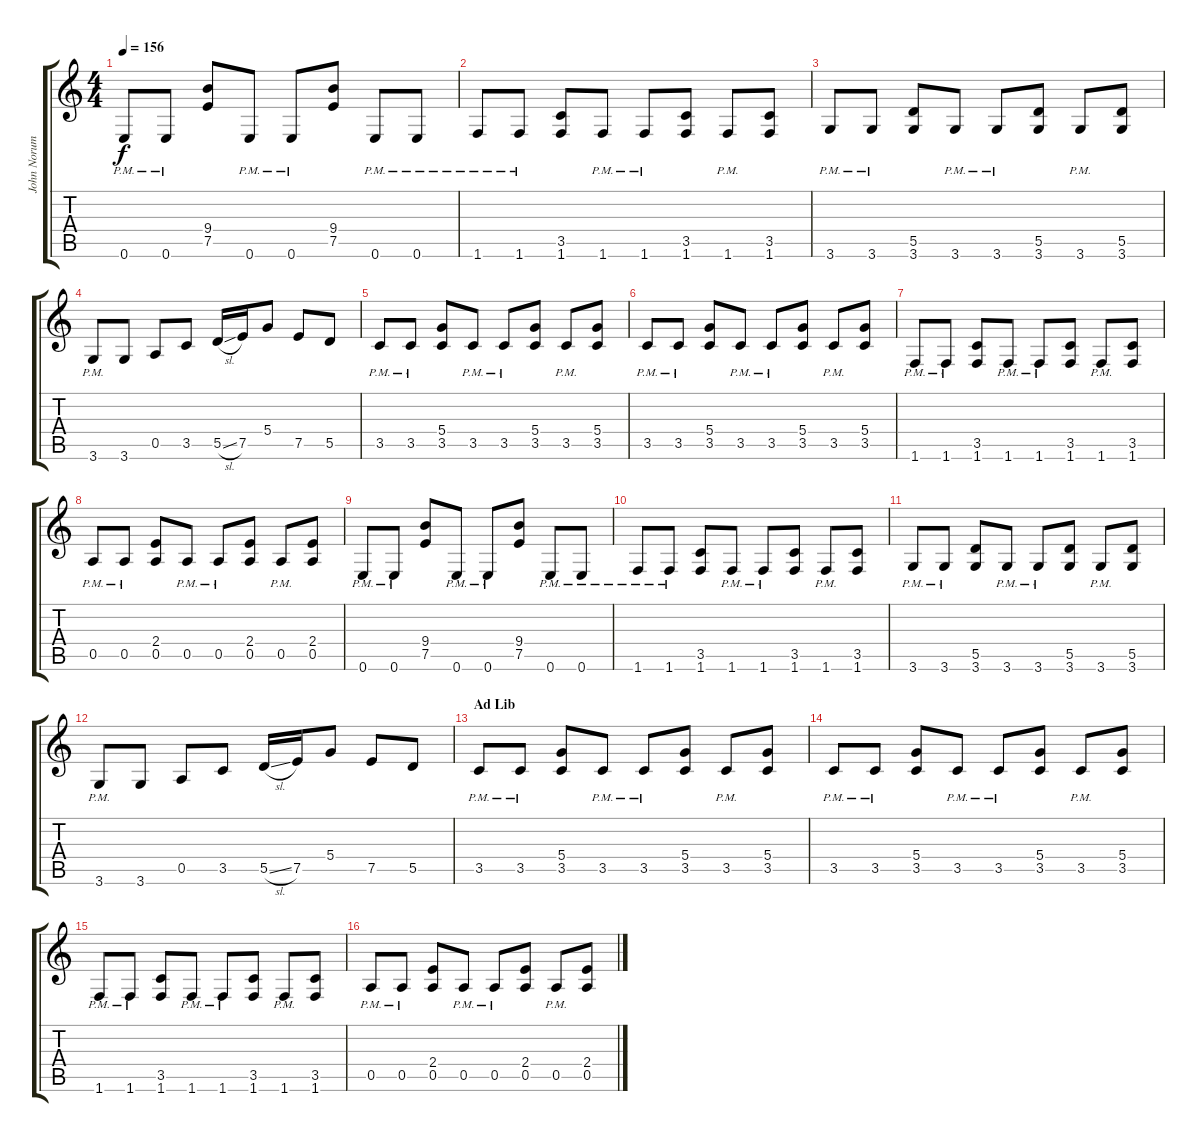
\track ("John Norum" "John Norum") {instrument distortionguitar}
\staff {score tabs}
\tuning (E4 B3 G3 D3 A2 E2) {hide}
\ts (4 4)
\tempo 156
\clef g2
\ks c
0.6{pm}.8{dy f} 0.6{pm}.8 (9.4 7.5).8 0.6{pm}.8 0.6{pm}.8 (9.4 7.5).8 0.6{pm}.8 0.6{pm}.8 |
1.6{pm}.8 1.6{pm}.8 (3.5 1.6).8 1.6{pm}.8 1.6{pm}.8 (3.5 1.6).8 1.6{pm}.8 (3.5 1.6).8 |
3.6{pm}.8 3.6{pm}.8 (5.5 3.6).8 3.6{pm}.8 3.6{pm}.8 (5.5 3.6).8 3.6{pm}.8 (5.5 3.6).8 |
3.6{pm}.8 3.6.8 0.5.8 3.5.8 5.5{sl}.16 7.5.16 5.4.8 7.5.8 5.5.8 |
3.5{pm}.8 3.5{pm}.8 (5.4 3.5).8 3.5{pm}.8 3.5{pm}.8 (5.4 3.5).8 3.5{pm}.8 (5.4 3.5).8 |
3.5{pm}.8 3.5{pm}.8 (5.4 3.5).8 3.5{pm}.8 3.5{pm}.8 (5.4 3.5).8 3.5{pm}.8 (5.4 3.5).8 |
1.6{pm}.8 1.6{pm}.8 (3.5 1.6).8 1.6{pm}.8 1.6{pm}.8 (3.5 1.6).8 1.6{pm}.8 (3.5 1.6).8 |
0.5{pm}.8 0.5{pm}.8 (2.4 0.5).8 0.5{pm}.8 0.5{pm}.8 (2.4 0.5).8 0.5{pm}.8 (2.4 0.5).8 |
0.6{pm}.8 0.6{pm}.8 (9.4 7.5).8 0.6{pm}.8 0.6{pm}.8 (9.4 7.5).8 0.6{pm}.8 0.6{pm}.8 |
1.6{pm}.8 1.6{pm}.8 (3.5 1.6).8 1.6{pm}.8 1.6{pm}.8 (3.5 1.6).8 1.6{pm}.8 (3.5 1.6).8 |
3.6{pm}.8 3.6{pm}.8 (5.5 3.6).8 3.6{pm}.8 3.6{pm}.8 (5.5 3.6).8 3.6{pm}.8 (5.5 3.6).8 |
3.6{pm}.8 3.6.8 0.5.8 3.5.8 5.5{sl}.16 7.5.16 5.4.8 7.5.8 5.5.8 |
\section ("" "Ad Lib")
3.5{pm}.8 3.5{pm}.8 (5.4 3.5).8 3.5{pm}.8 3.5{pm}.8 (5.4 3.5).8 3.5{pm}.8 (5.4 3.5).8 |
3.5{pm}.8 3.5{pm}.8 (5.4 3.5).8 3.5{pm}.8 3.5{pm}.8 (5.4 3.5).8 3.5{pm}.8 (5.4 3.5).8 |
1.6{pm}.8 1.6{pm}.8 (3.5 1.6).8 1.6{pm}.8 1.6{pm}.8 (3.5 1.6).8 1.6{pm}.8 (3.5 1.6).8 |
0.5{pm}.8 0.5{pm}.8 (2.4 0.5).8 0.5{pm}.8 0.5{pm}.8 (2.4 0.5).8 0.5{pm}.8 (2.4 0.5).8
